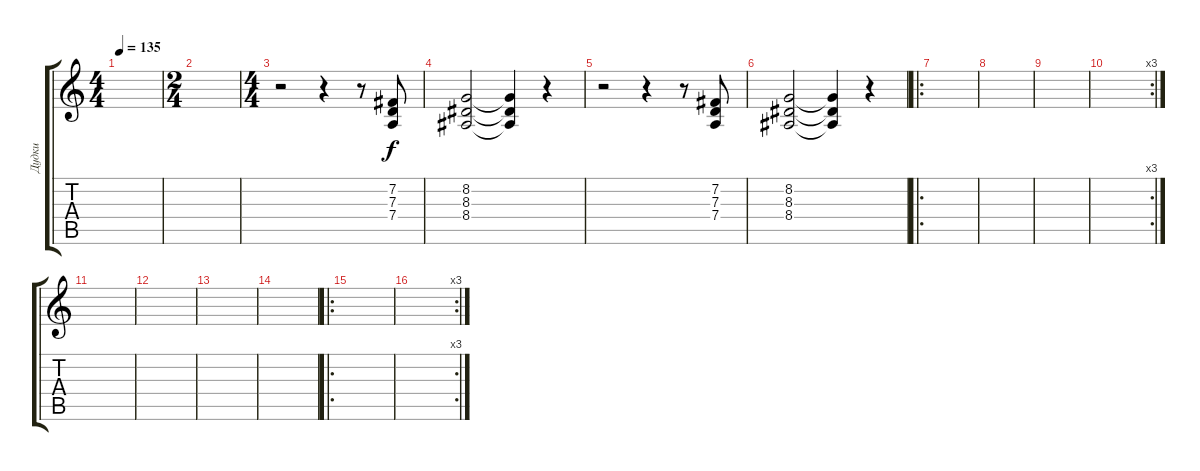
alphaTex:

\track ("Дудки" "Дудки") {instrument trombone}
\staff {score tabs}
\tuning (E4 B3 G3 D3 A2 E2) {hide}
\ts (4 4)
\tempo 135
\clef g2
\ks c
|
\ts (2 4)
|
\ts (4 4)
r.2 r.4 r.8 (7.2 7.3 7.4).8 |
(8.2 8.3 8.4).2 (8.2{t} 8.3{t} 8.4{t}).4 r.4 |
r.2 r.4 r.8 (7.2 7.3 7.4).8 |
(8.2 8.3 8.4).2 (8.2{t} 8.3{t} 8.4{t}).4 r.4 |
\ro
|
|
|
\rc 3
|
|
|
|
|
\ro
|
\rc 3
